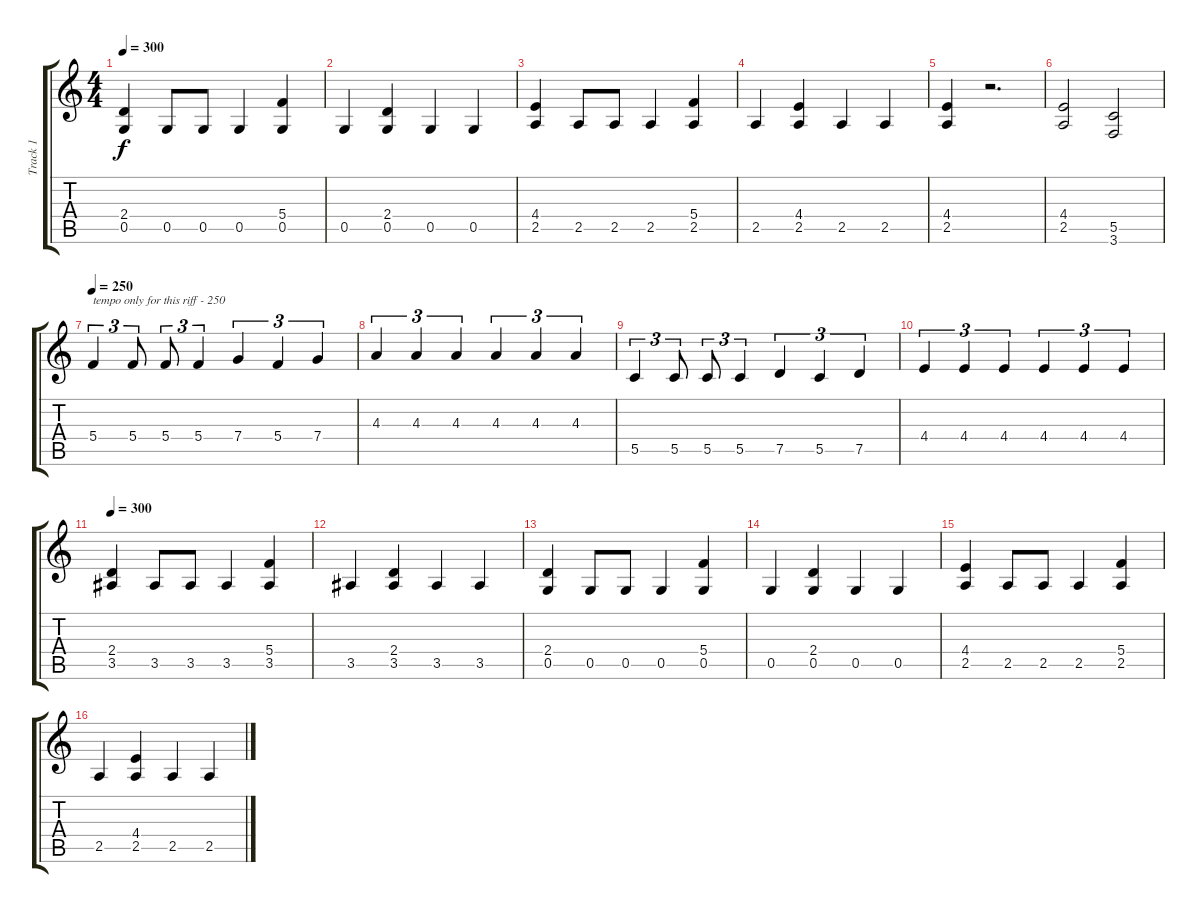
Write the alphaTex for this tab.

\track ("Track 1" "Track 1") {instrument distortionguitar}
\staff {score tabs}
\tuning (D4 A3 F3 C3 G2 D2) {hide}
\ts (4 4)
\tempo 300
\clef g2
\ks c
(2.4 0.5).4{dy f} 0.5.8 0.5.8 0.5.4 (5.4 0.5).4 |
0.5.4 (2.4 0.5).4 0.5.4 0.5.4 |
(4.4 2.5).4 2.5.8 2.5.8 2.5.4 (5.4 2.5).4 |
2.5.4 (4.4 2.5).4 2.5.4 2.5.4 |
(4.4 2.5).4 r.2{d} |
(4.4 2.5).2 (5.5 3.6).2 |
\tempo 250
5.4.4{tu (3 2) txt "tempo only for this riff - 250"} 5.4.8{tu (3 2)} 5.4.8{tu (3 2)} 5.4.4{tu (3 2)} 7.4.4{tu (3 2)} 5.4.4{tu (3 2)} 7.4.4{tu (3 2)} |
4.3.4{tu (3 2)} 4.3.4{tu (3 2)} 4.3.4{tu (3 2)} 4.3.4{tu (3 2)} 4.3.4{tu (3 2)} 4.3.4{tu (3 2)} |
5.5.4{tu (3 2)} 5.5.8{tu (3 2)} 5.5.8{tu (3 2)} 5.5.4{tu (3 2)} 7.5.4{tu (3 2)} 5.5.4{tu (3 2)} 7.5.4{tu (3 2)} |
4.4.4{tu (3 2)} 4.4.4{tu (3 2)} 4.4.4{tu (3 2)} 4.4.4{tu (3 2)} 4.4.4{tu (3 2)} 4.4.4{tu (3 2)} |
\tempo 300
(2.4 3.5).4 3.5.8 3.5.8 3.5.4 (5.4 3.5).4 |
3.5.4 (2.4 3.5).4 3.5.4 3.5.4 |
(2.4 0.5).4 0.5.8 0.5.8 0.5.4 (5.4 0.5).4 |
0.5.4 (2.4 0.5).4 0.5.4 0.5.4 |
(4.4 2.5).4 2.5.8 2.5.8 2.5.4 (5.4 2.5).4 |
2.5.4 (4.4 2.5).4 2.5.4 2.5.4
